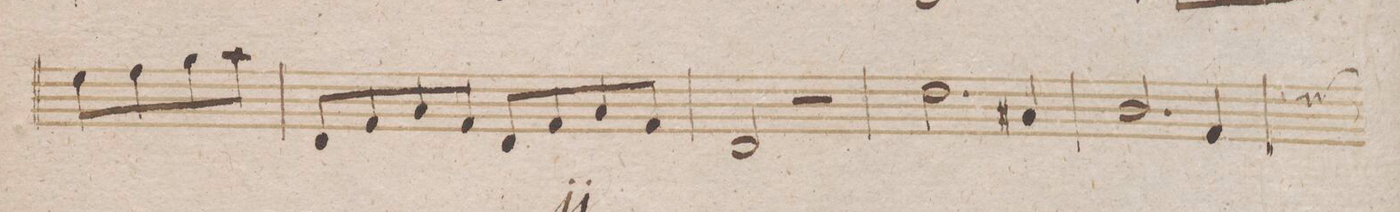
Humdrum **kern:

**kern	**dynam
*I"Fagotto 2do	*
*clefF4	*
*k[b-]	*
*met(c)	*
*M4/4	*
8G\L	.
8A\	.
8B-\	.
8c\J	.
=139	=139
8FF/L	.
8AA/	.
8C/	.
8AA/J	.
8FF/L	.
8AA/	.
8C/	.
8AA/J	.
=140	=140
2FF/	.
2r	.
=141	=141
2.F\	.
4C#X/	.
=142	=142
2.D/	.
4AA/	.
*custos:F	*
=143	=143
*-	*-
